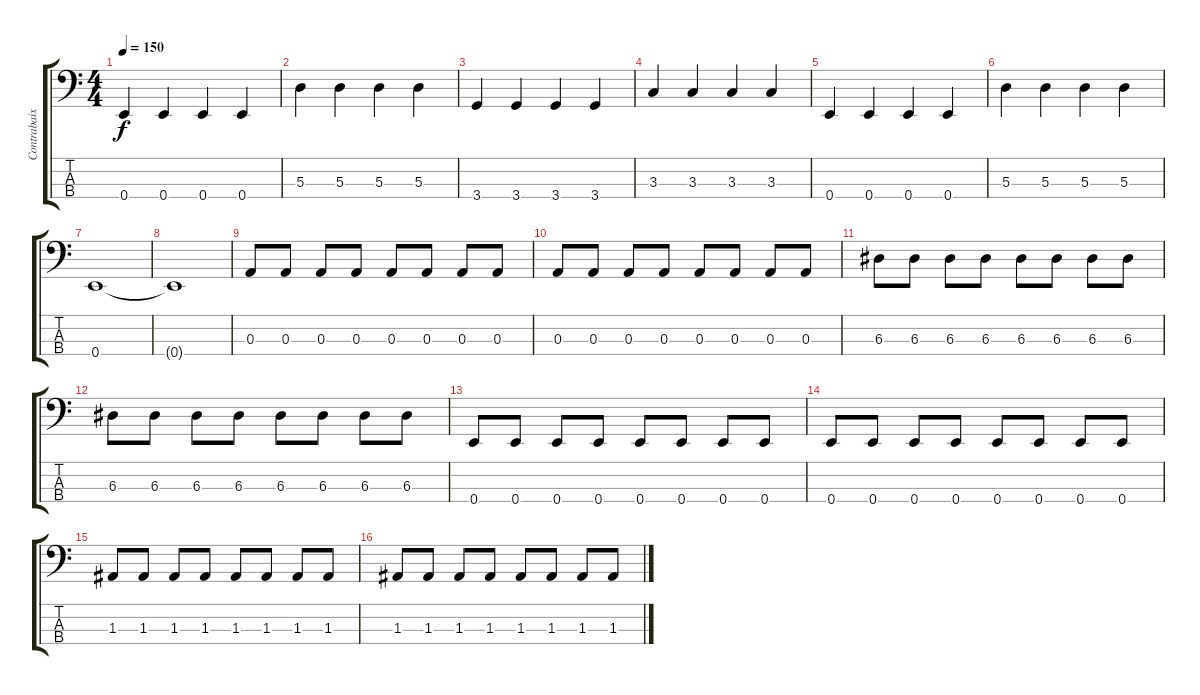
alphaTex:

\track ("Contrabaixo" "Contrabaix") {instrument electricbasspick}
\staff {score tabs}
\tuning (G2 D2 A1 E1) {hide}
\ts (4 4)
\tempo 150
\clef f4
\ks c
0.4.4{dy f} 0.4.4 0.4.4 0.4.4 |
5.3.4 5.3.4 5.3.4 5.3.4 |
3.4.4 3.4.4 3.4.4 3.4.4 |
3.3.4 3.3.4 3.3.4 3.3.4 |
0.4.4 0.4.4 0.4.4 0.4.4 |
5.3.4 5.3.4 5.3.4 5.3.4 |
0.4.1 |
0.4{t}.1 |
0.3.8 0.3.8 0.3.8 0.3.8 0.3.8 0.3.8 0.3.8 0.3.8 |
0.3.8 0.3.8 0.3.8 0.3.8 0.3.8 0.3.8 0.3.8 0.3.8 |
6.3.8 6.3.8 6.3.8 6.3.8 6.3.8 6.3.8 6.3.8 6.3.8 |
6.3.8 6.3.8 6.3.8 6.3.8 6.3.8 6.3.8 6.3.8 6.3.8 |
0.4.8 0.4.8 0.4.8 0.4.8 0.4.8 0.4.8 0.4.8 0.4.8 |
0.4.8 0.4.8 0.4.8 0.4.8 0.4.8 0.4.8 0.4.8 0.4.8 |
1.3.8 1.3.8 1.3.8 1.3.8 1.3.8 1.3.8 1.3.8 1.3.8 |
1.3.8 1.3.8 1.3.8 1.3.8 1.3.8 1.3.8 1.3.8 1.3.8
